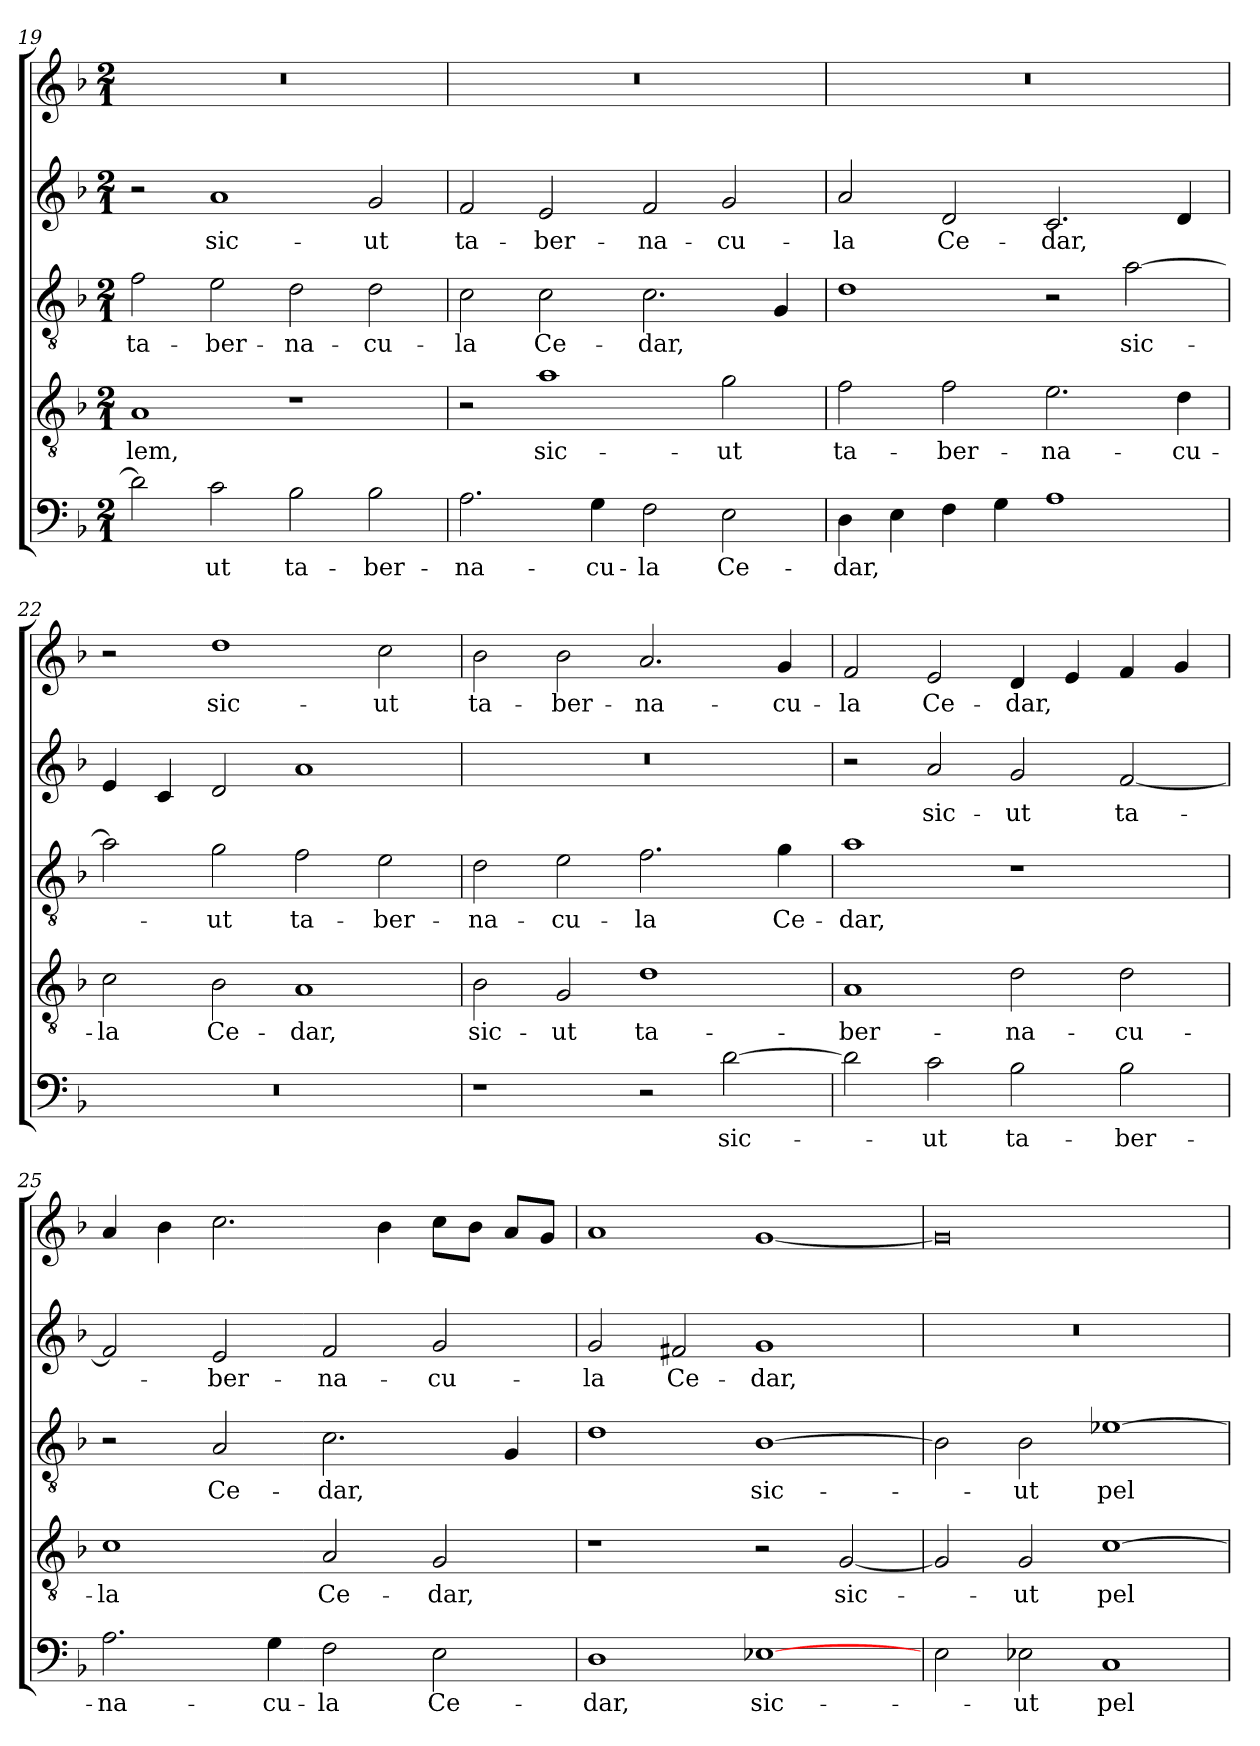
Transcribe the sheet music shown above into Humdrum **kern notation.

**kern	**text	**kern	**text	**kern	**text	**kern	**text	**kern	**text
*part5	*part5	*part4	*part4	*part3	*part3	*part2	*part2	*part1	*part1
*staff5	*staff5	*staff4	*staff4	*staff3	*staff3	*staff2	*staff2	*staff1	*staff1
!!LO:LB:g=z
*clefF4	*	*clefGv2	*	*clefGv2	*	*clefG2	*	*clefG2	*
*k[b-]	*	*k[b-]	*	*k[b-]	*	*k[b-]	*	*k[b-]	*
*F:	*	*F:	*	*F:	*	*F:	*	*F:	*
*M2/1	*	*M2/1	*	*M2/1	*	*M2/1	*	*M2/1	*
=19	=19	=19	=19	=19	=19	=19	=19	=19	=19
!	!	!	!LO:LY:b	!	!LO:LY:b	!	!	!	!
2d\]	.	1A	-lem,	2f\	ta-	2r	.	0r	.
!	!LO:LY:b	!	!	!	!LO:LY:b	!	!LO:LY:b	!	!
2c\	-ut	.	.	2e\	-ber-	1a	sic-	.	.
!	!LO:LY:b	!	!	!	!LO:LY:b	!	!	!	!
2B-\	ta-	1r	.	2d\	-na-	.	.	.	.
!	!LO:LY:b	!	!	!	!LO:LY:b	!	!LO:LY:b	!	!
2B-\	-ber-	.	.	2d\	-cu-	2g/	-ut	.	.
=20	=20	=20	=20	=20	=20	=20	=20	=20	=20
!	!LO:LY:b	!	!	!	!LO:LY:b	!	!LO:LY:b	!	!
2.A\	-na-	2r	.	2c\	-la	2f/	ta-	0r	.
!	!	!	!LO:LY:b	!	!LO:LY:b	!	!LO:LY:b	!	!
.	.	1a	sic-	2c\	Ce-	2e/	-ber-	.	.
!	!LO:LY:b	!	!	!	!	!	!	!	!
4G\	-cu-	.	.	.	.	.	.	.	.
!	!LO:LY:b	!	!	!	!LO:LY:b	!	!LO:LY:b	!	!
2F\	-la	.	.	2.c\	-dar,	2f/	-na-	.	.
!	!LO:LY:b	!	!LO:LY:b	!	!	!	!LO:LY:b	!	!
2E\	Ce-	2g\	-ut	.	.	2g/	-cu-	.	.
.	.	.	.	4G/	.	.	.	.	.
=21	=21	=21	=21	=21	=21	=21	=21	=21	=21
!	!LO:LY:b	!	!LO:LY:b	!	!	!	!LO:LY:b	!	!
4D\	-dar,	2f\	ta-	1d	.	2a/	-la	0r	.
4E\	.	.	.	.	.	.	.	.	.
!	!	!	!LO:LY:b	!	!	!	!LO:LY:b	!	!
4F\	.	2f\	-ber-	.	.	2d/	Ce-	.	.
4G\	.	.	.	.	.	.	.	.	.
!	!	!	!LO:LY:b	!	!	!	!LO:LY:b	!	!
1A	.	2.e\	-na-	2r	.	2.c/	-dar,	.	.
!	!	!	!	!	!LO:LY:b	!	!	!	!
.	.	.	.	[2a\	sic-	.	.	.	.
!	!	!	!LO:LY:b	!	!	!	!	!	!
.	.	4d\	-cu-	.	.	4d/	.	.	.
=22	=22	=22	=22	=22	=22	=22	=22	=22	=22
!	!	!	!LO:LY:b	!	!	!	!	!	!
0r	.	2c\	-la	2a\]	.	4e/	.	2r	.
.	.	.	.	.	.	4c/	.	.	.
!	!	!	!LO:LY:b	!	!LO:LY:b	!	!	!	!LO:LY:b
.	.	2B-\	Ce-	2g\	-ut	2d/	.	1dd	sic-
!	!	!	!LO:LY:b	!	!LO:LY:b	!	!	!	!
.	.	1A	-dar,	2f\	ta-	1a	.	.	.
!	!	!	!	!	!LO:LY:b	!	!	!	!LO:LY:b
.	.	.	.	2e\	-ber-	.	.	2cc\	-ut
=23	=23	=23	=23	=23	=23	=23	=23	=23	=23
!	!	!	!LO:LY:b	!	!LO:LY:b	!	!	!	!LO:LY:b
1r	.	2B-\	sic-	2d\	-na-	0r	.	2b-\	ta-
!	!	!	!LO:LY:b	!	!LO:LY:b	!	!	!	!LO:LY:b
.	.	2G/	-ut	2e\	-cu-	.	.	2b-\	-ber-
!	!	!	!LO:LY:b	!	!LO:LY:b	!	!	!	!LO:LY:b
2r	.	1d	ta-	2.f\	-la	.	.	2.a/	-na-
!	!LO:LY:b	!	!	!	!	!	!	!	!
[2d\	sic-	.	.	.	.	.	.	.	.
!	!	!	!	!	!LO:LY:b	!	!	!	!LO:LY:b
.	.	.	.	4g\	Ce-	.	.	4g/	-cu-
=24	=24	=24	=24	=24	=24	=24	=24	=24	=24
!	!	!	!LO:LY:b	!	!LO:LY:b	!	!	!	!LO:LY:b
2d\]	.	1A	-ber-	1a	-dar,	2r	.	2f/	-la
!	!LO:LY:b	!	!	!	!	!	!LO:LY:b	!	!LO:LY:b
2c\	-ut	.	.	.	.	2a/	sic-	2e/	Ce-
!	!LO:LY:b	!	!LO:LY:b	!	!	!	!LO:LY:b	!	!LO:LY:b
2B-\	ta-	2d\	-na-	1r	.	2g/	-ut	4d/	-dar,
.	.	.	.	.	.	.	.	4e/	.
!	!LO:LY:b	!	!LO:LY:b	!	!	!	!LO:LY:b	!	!
2B-\	-ber-	2d\	-cu-	.	.	[2f/	ta-	4f/	.
.	.	.	.	.	.	.	.	4g/	.
!!LO:PB:g=z
=25	=25	=25	=25	=25	=25	=25	=25	=25	=25
!	!LO:LY:b	!	!LO:LY:b	!	!	!	!	!	!
2.A\	-na-	1c	-la	2r	.	2f/]	.	4a/	.
.	.	.	.	.	.	.	.	4b-\	.
!	!	!	!	!	!LO:LY:b	!	!LO:LY:b	!	!
.	.	.	.	2A/	Ce-	2e/	-ber-	2.cc\	.
!	!LO:LY:b	!	!	!	!	!	!	!	!
4G\	-cu-	.	.	.	.	.	.	.	.
!	!LO:LY:b	!	!LO:LY:b	!	!LO:LY:b	!	!LO:LY:b	!	!
2F\	-la	2A/	Ce-	2.c\	-dar,	2f/	-na-	.	.
.	.	.	.	.	.	.	.	4b-\	.
!	!LO:LY:b	!	!LO:LY:b	!	!	!	!LO:LY:b	!	!
2E\	Ce-	2G/	-dar,	.	.	2g/	-cu-	8cc\L	.
.	.	.	.	.	.	.	.	8b-\J	.
.	.	.	.	4G/	.	.	.	8a/L	.
.	.	.	.	.	.	.	.	8g/J	.
=26	=26	=26	=26	=26	=26	=26	=26	=26	=26
!	!LO:LY:b	!	!	!	!	!	!LO:LY:b	!	!
1D	-dar,	1r	.	1d	.	2g/	-la	1a	.
!	!	!	!	!	!	!	!LO:LY:b	!	!
.	.	.	.	.	.	2f#X/	Ce-	.	.
!	!LO:LY:b	!	!	!	!LO:LY:b	!	!LO:LY:b	!	!
[1E-X	sic-	2r	.	[1B-	sic-	1g	-dar,	[1g	.
!	!	!	!LO:LY:b	!	!	!	!	!	!
.	.	[2G/	sic-	.	.	.	.	.	.
=27	=27	=27	=27	=27	=27	=27	=27	=27	=27
2E\	.	2G/]	.	2B-\]	.	0r	.	0g]	.
!	!LO:LY:b	!	!LO:LY:b	!	!LO:LY:b	!	!	!	!
2E-\	-ut	2G/	-ut	2B-\	-ut	.	.	.	.
!	!LO:LY:b	!	!LO:LY:b	!	!LO:LY:b	!	!	!	!
1C	pel-	[1c	pel-	[1e-	pel-	.	.	.	.
=	=	=	=	=	=	=	=	=	=
*-	*-	*-	*-	*-	*-	*-	*-	*-	*-
